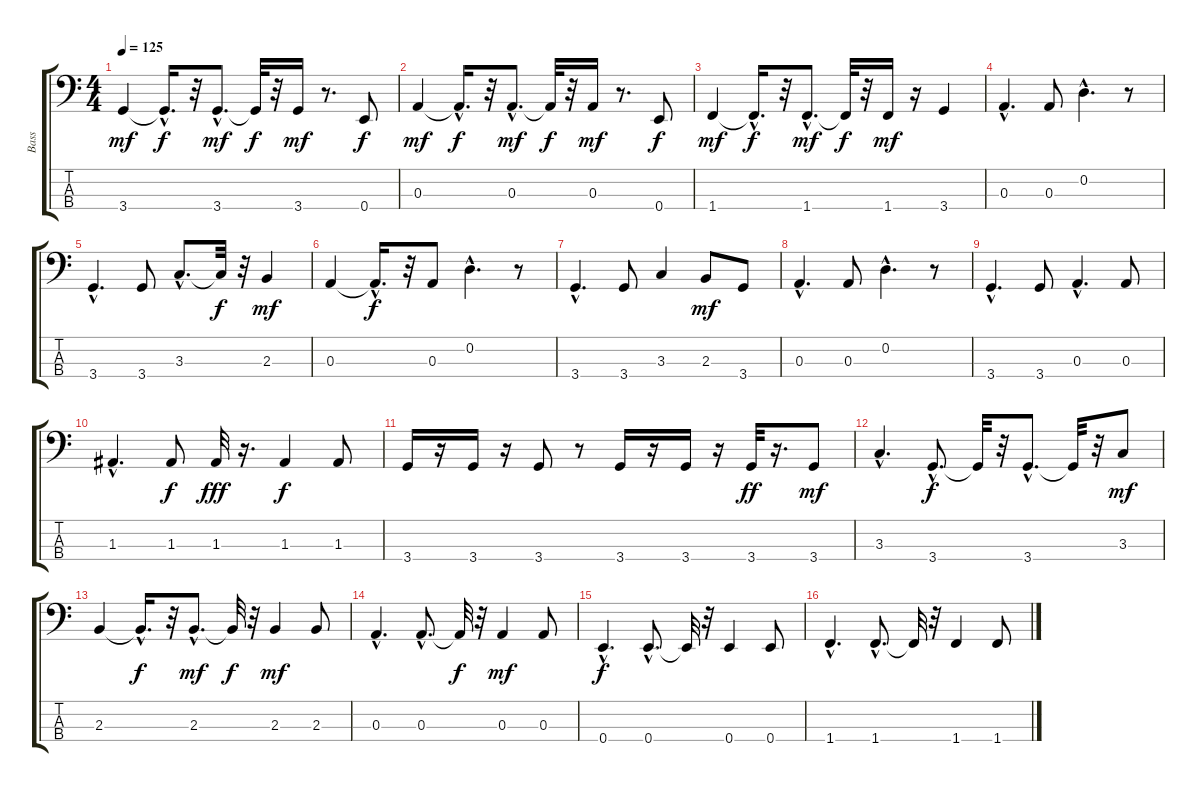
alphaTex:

\track ("Bass" "Bass") {instrument electricbassfinger}
\staff {score tabs}
\tuning (G2 D2 A1 E1) {hide}
\ts (4 4)
\tempo 125
\clef f4
\ks c
3.4.4{dy mf} 3.4{hac t}.16{d dy f} r.32 3.4{hac}.8{d dy mf} 3.4{t}.32{dy f} r.32 3.4.16{dy mf} r.8{d} 0.4.8{dy f} |
0.3.4{dy mf} 0.3{hac t}.16{d dy f} r.32 0.3{hac}.8{d dy mf} 0.3{t}.32{dy f} r.32 0.3.16{dy mf} r.8{d} 0.4.8{dy f} |
1.4.4{dy mf} 1.4{hac t}.16{d dy f} r.32 1.4{hac}.8{d dy mf} 1.4{t}.32{dy f} r.32 1.4.16{dy mf} r.16 3.4.4 |
0.3{hac}.4{d} 0.3.8 0.2{hac}.4{d} r.8 |
3.4{hac}.4{d} 3.4.8 3.3{hac}.8{d} 3.3{t}.32{dy f} r.32 2.3.4{dy mf} |
0.3.4 0.3{hac t}.16{d dy f} r.32 0.3.8 0.2{hac}.4{d} r.8 |
3.4{hac}.4{d} 3.4.8 3.3.4 2.3.8{dy mf} 3.4.8 |
0.3{hac}.4{d} 0.3.8 0.2{hac}.4{d} r.8 |
3.4{hac}.4{d} 3.4.8 0.3{hac}.4{d} 0.3.8 |
1.3{hac}.4{d} 1.3.8{dy f} 1.3.32{dy fff} r.16{d} 1.3.4{dy f} 1.3.8 |
3.4.16 r.16 3.4.16 r.16 3.4.8 r.8 3.4.16 r.16 3.4.16 r.16 3.4.32{dy ff} r.16{d} 3.4.8{dy mf} |
3.3{hac}.4{d} 3.4{hac}.8{d dy f} 3.4{t}.32 r.32 3.4{hac}.8{d} 3.4{t}.32 r.32 3.3.8{dy mf} |
2.3.4 2.3{hac t}.16{d dy f} r.32 2.3{hac}.8{d dy mf} 2.3{t}.32{dy f} r.32 2.3.4{dy mf} 2.3.8 |
0.3{hac}.4{d} 0.3{hac}.8{d} 0.3{t}.32{dy f} r.32 0.3.4{dy mf} 0.3.8 |
0.4{hac}.4{d dy f} 0.4{hac}.8{d} 0.4{t}.32 r.32 0.4.4 0.4.8 |
1.4{hac}.4{d} 1.4{hac}.8{d} 1.4{t}.32 r.32 1.4.4 1.4.8
